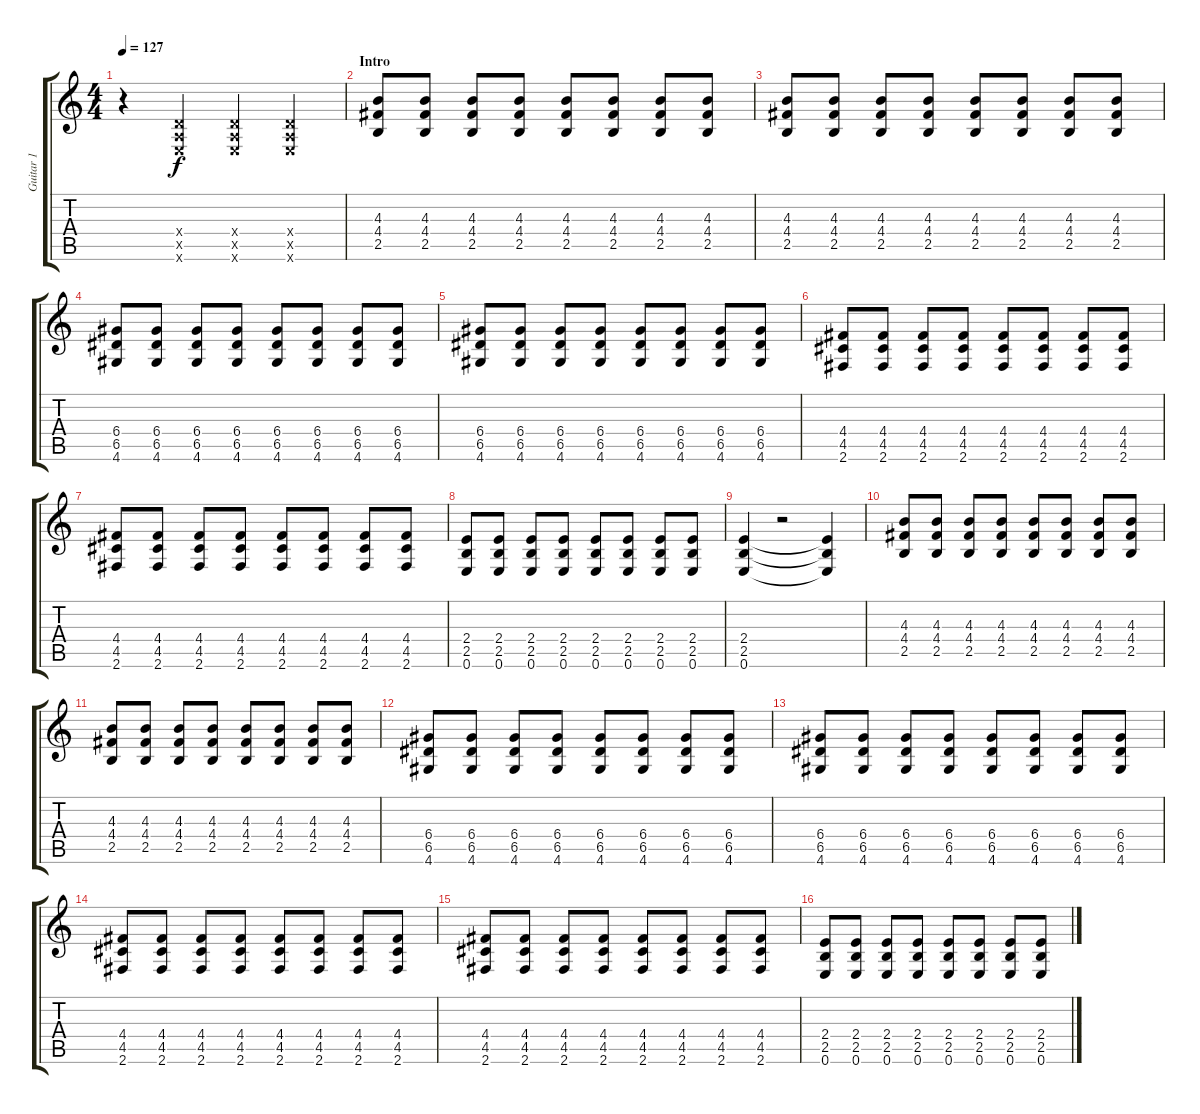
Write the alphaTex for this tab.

\track ("Guitar 1" "Guitar 1") {instrument distortionguitar}
\staff {score tabs}
\tuning (E4 B3 G3 D3 A2 E2) {hide}
\ts (4 4)
\tempo 127
\clef g2
\ks c
r.4{dy f instrument acousticguitarsteel} (0.4{x} 0.5{x} 0.6{x}).4 (0.4{x} 0.5{x} 0.6{x}).4 (0.4{x} 0.5{x} 0.6{x}).4 |
\section ("" "Intro")
(4.3 4.4 2.5).8 (4.3 4.4 2.5).8 (4.3 4.4 2.5).8 (4.3 4.4 2.5).8 (4.3 4.4 2.5).8 (4.3 4.4 2.5).8 (4.3 4.4 2.5).8 (4.3 4.4 2.5).8 |
(4.3 4.4 2.5).8 (4.3 4.4 2.5).8 (4.3 4.4 2.5).8 (4.3 4.4 2.5).8 (4.3 4.4 2.5).8 (4.3 4.4 2.5).8 (4.3 4.4 2.5).8 (4.3 4.4 2.5).8 |
(6.4 6.5 4.6).8 (6.4 6.5 4.6).8 (6.4 6.5 4.6).8 (6.4 6.5 4.6).8 (6.4 6.5 4.6).8 (6.4 6.5 4.6).8 (6.4 6.5 4.6).8 (6.4 6.5 4.6).8 |
(6.4 6.5 4.6).8 (6.4 6.5 4.6).8 (6.4 6.5 4.6).8 (6.4 6.5 4.6).8 (6.4 6.5 4.6).8 (6.4 6.5 4.6).8 (6.4 6.5 4.6).8 (6.4 6.5 4.6).8 |
(4.4 4.5 2.6).8 (4.4 4.5 2.6).8 (4.4 4.5 2.6).8 (4.4 4.5 2.6).8 (4.4 4.5 2.6).8 (4.4 4.5 2.6).8 (4.4 4.5 2.6).8 (4.4 4.5 2.6).8 |
(4.4 4.5 2.6).8 (4.4 4.5 2.6).8 (4.4 4.5 2.6).8 (4.4 4.5 2.6).8 (4.4 4.5 2.6).8 (4.4 4.5 2.6).8 (4.4 4.5 2.6).8 (4.4 4.5 2.6).8 |
(2.4 2.5 0.6).8 (2.4 2.5 0.6).8 (2.4 2.5 0.6).8 (2.4 2.5 0.6).8 (2.4 2.5 0.6).8 (2.4 2.5 0.6).8 (2.4 2.5 0.6).8 (2.4 2.5 0.6).8 |
(2.4 2.5 0.6).4 r.2 (2.4{t} 2.5{t} 0.6{t}).4 |
(4.3 4.4 2.5).8{instrument distortionguitar} (4.3 4.4 2.5).8 (4.3 4.4 2.5).8 (4.3 4.4 2.5).8 (4.3 4.4 2.5).8 (4.3 4.4 2.5).8 (4.3 4.4 2.5).8 (4.3 4.4 2.5).8 |
(4.3 4.4 2.5).8 (4.3 4.4 2.5).8 (4.3 4.4 2.5).8 (4.3 4.4 2.5).8 (4.3 4.4 2.5).8 (4.3 4.4 2.5).8 (4.3 4.4 2.5).8 (4.3 4.4 2.5).8 |
(6.4 6.5 4.6).8 (6.4 6.5 4.6).8 (6.4 6.5 4.6).8 (6.4 6.5 4.6).8 (6.4 6.5 4.6).8 (6.4 6.5 4.6).8 (6.4 6.5 4.6).8 (6.4 6.5 4.6).8 |
(6.4 6.5 4.6).8 (6.4 6.5 4.6).8 (6.4 6.5 4.6).8 (6.4 6.5 4.6).8 (6.4 6.5 4.6).8 (6.4 6.5 4.6).8 (6.4 6.5 4.6).8 (6.4 6.5 4.6).8 |
(4.4 4.5 2.6).8 (4.4 4.5 2.6).8 (4.4 4.5 2.6).8 (4.4 4.5 2.6).8 (4.4 4.5 2.6).8 (4.4 4.5 2.6).8 (4.4 4.5 2.6).8 (4.4 4.5 2.6).8 |
(4.4 4.5 2.6).8 (4.4 4.5 2.6).8 (4.4 4.5 2.6).8 (4.4 4.5 2.6).8 (4.4 4.5 2.6).8 (4.4 4.5 2.6).8 (4.4 4.5 2.6).8 (4.4 4.5 2.6).8 |
(2.4 2.5 0.6).8 (2.4 2.5 0.6).8 (2.4 2.5 0.6).8 (2.4 2.5 0.6).8 (2.4 2.5 0.6).8 (2.4 2.5 0.6).8 (2.4 2.5 0.6).8 (2.4 2.5 0.6).8
